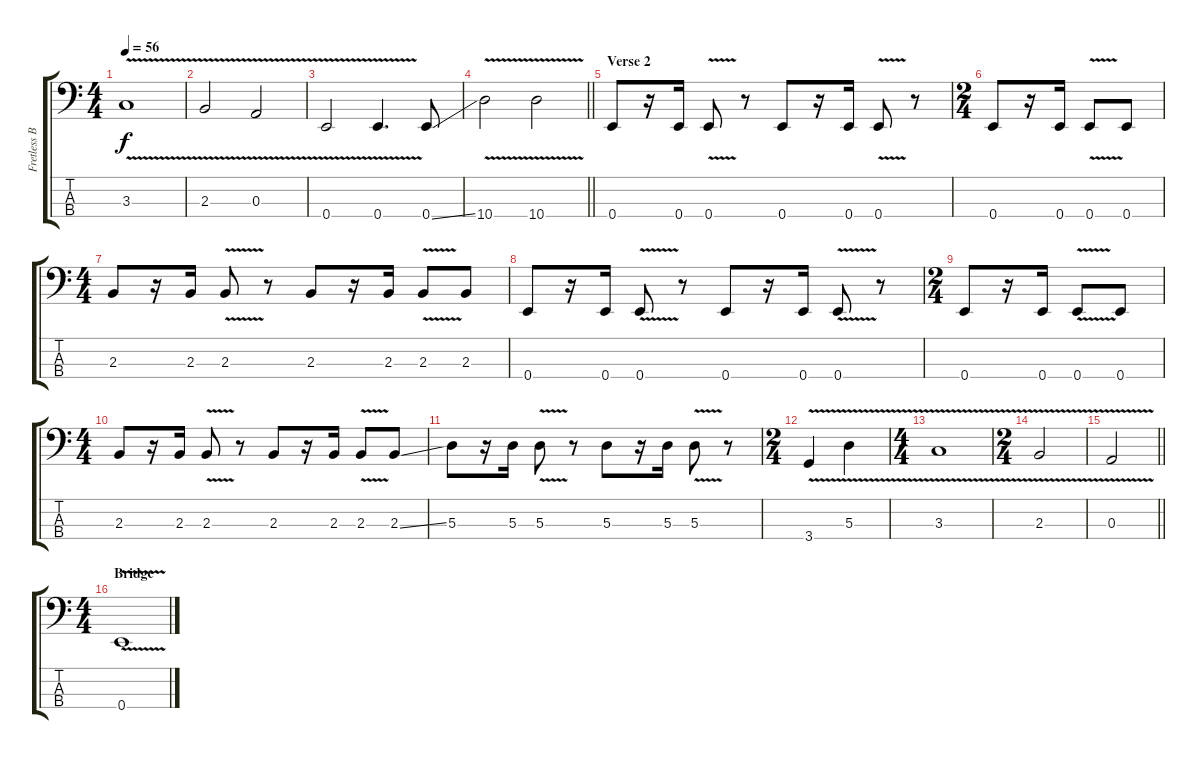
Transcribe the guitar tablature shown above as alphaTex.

\track ("Fretless Bass (Gilmour)" "Fretless B") {instrument fretlessbass}
\staff {score tabs}
\tuning (G2 D2 A1 E1) {hide}
\ts (4 4)
\tempo 56
\clef f4
\ks c
3.3{v}.1{dy f} |
2.3{v}.2 0.3{v}.2 |
0.4{v}.2 0.4{v}.4{d} 0.4{ss}.8 |
\barLineRight lightlight
10.4{v}.2 10.4{v}.2 |
\section ("" "Verse 2")
0.4.8 r.16 0.4.16 0.4{v}.8 r.8 0.4.8 r.16 0.4.16 0.4{v}.8 r.8 |
\ts (2 4)
0.4.8 r.16 0.4.16 0.4{v}.8 0.4.8 |
\ts (4 4)
2.3.8 r.16 2.3.16 2.3{v}.8 r.8 2.3.8 r.16 2.3.16 2.3{v}.8 2.3.8 |
0.4.8 r.16 0.4.16 0.4{v}.8 r.8 0.4.8 r.16 0.4.16 0.4{v}.8 r.8 |
\ts (2 4)
0.4.8 r.16 0.4.16 0.4{v}.8 0.4.8 |
\ts (4 4)
2.3.8 r.16 2.3.16 2.3{v}.8 r.8 2.3.8 r.16 2.3.16 2.3{v}.8 2.3{ss}.8 |
5.3.8 r.16 5.3.16 5.3{v}.8 r.8 5.3.8 r.16 5.3.16 5.3{v}.8 r.8 |
\ts (2 4)
3.4{v}.4 5.3{v}.4 |
\ts (4 4)
3.3{v}.1 |
\ts (2 4)
2.3{v}.2 |
\barLineRight lightlight
0.3{v}.2 |
\ts (4 4)
\section ("" "Bridge")
0.4{v}.1
